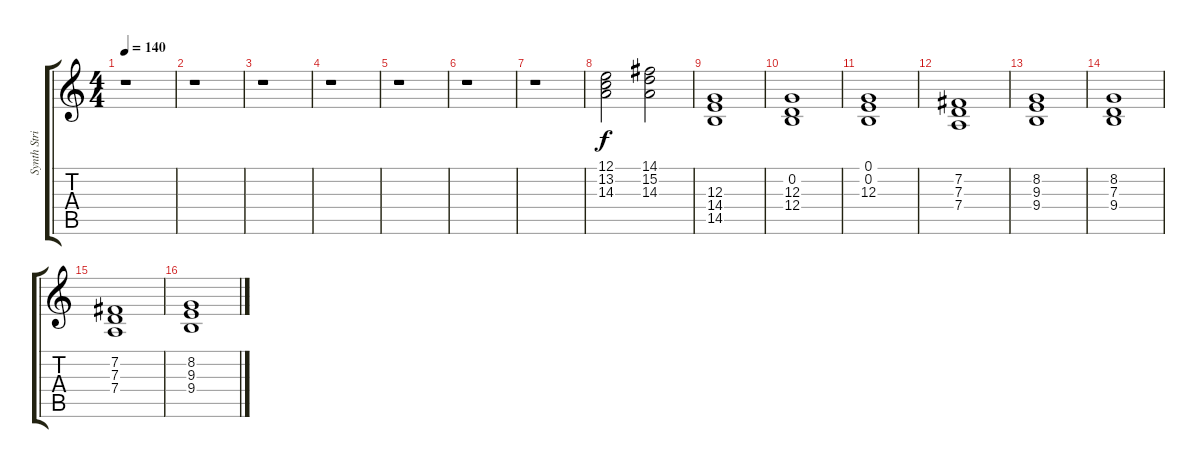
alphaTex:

\track ("Synth Strings" "Synth Stri") {instrument synthstrings1}
\staff {score tabs}
\tuning (E4 B3 G3 D3 A2 E2) {hide}
\ts (4 4)
\tempo 140
\clef g2
\ks c
r.1{dy f} |
r.1 |
r.1 |
r.1 |
r.1 |
r.1 |
r.1 |
(12.1 13.2 14.3).2 (14.1 15.2 14.3).2 |
(12.3 14.4 14.5).1 |
(0.2 12.3 12.4).1 |
(0.1 0.2 12.3).1 |
(7.2 7.3 7.4).1 |
(8.2 9.3 9.4).1 |
(8.2 7.3 9.4).1 |
(7.2 7.3 7.4).1 |
(8.2 9.3 9.4).1
